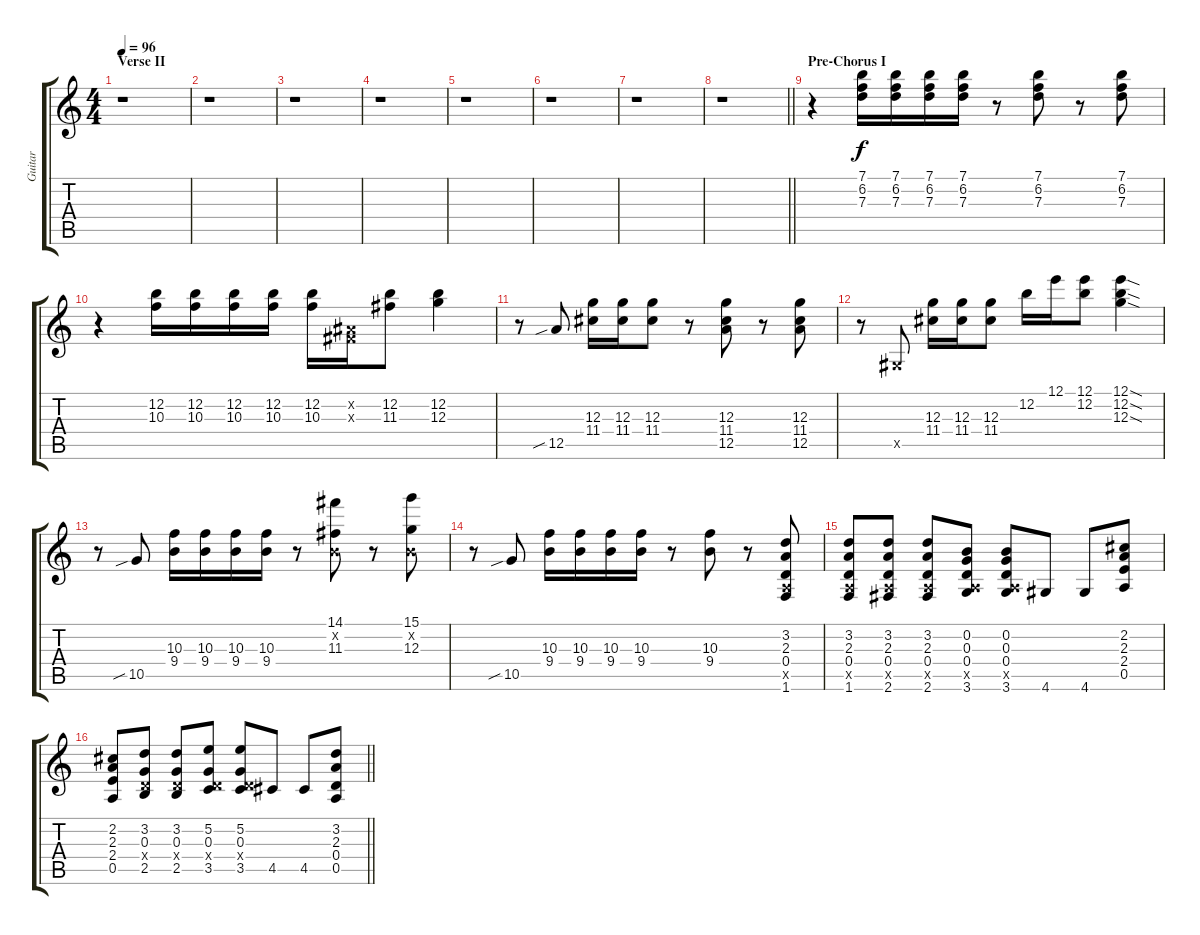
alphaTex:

\track ("Guitar" "Guitar") {instrument electricguitarclean}
\staff {score tabs}
\tuning (E4 B3 G3 D3 A2 E2) {hide}
\ts (4 4)
\section ("" "Verse II")
\tempo 96
\clef g2
\ks c
r.1{dy f} |
r.1 |
r.1 |
r.1 |
r.1 |
r.1 |
r.1 |
\barLineRight lightlight
r.1 |
\section ("" "Pre-Chorus I")
r.4 (7.1 6.2 7.3).16 (7.1 6.2 7.3).16 (7.1 6.2 7.3).16 (7.1 6.2 7.3).16 r.8 (7.1 6.2 7.3).8 r.8 (7.1 6.2 7.3).8 |
r.4 (12.2 10.3).16 (12.2 10.3).16 (12.2 10.3).16 (12.2 10.3).16 (12.2 10.3).16 (-1.2{x} -1.3{x}).16 (12.2 11.3).8 (12.2 12.3).4 |
r.8 12.5{sib}.8 (12.3 11.4).16 (12.3 11.4).16 (12.3 11.4).8 r.8 (12.3 11.4 12.5).8 r.8 (12.3 11.4 12.5).8 |
r.8 -1.5{x}.8 (12.3 11.4).16 (12.3 11.4).16 (12.3 11.4).8 12.2.16 12.1.16 (12.1 12.2).8 (12.1{sod} 12.2{sod} 12.3{sod}).4 |
r.8 10.5{sib}.8 (10.3 9.4).16 (10.3 9.4).16 (10.3 9.4).16 (10.3 9.4).16 r.8 (14.1 0.2{x} 11.3).8 r.8 (15.1 0.2{x} 12.3).8 |
r.8 10.5{sib}.8 (10.3 9.4).16 (10.3 9.4).16 (10.3 9.4).16 (10.3 9.4).16 r.8 (10.3 9.4).8 r.8 (3.2 2.3 0.4 0.5{x} 1.6).8 |
(3.2 2.3 0.4 0.5{x} 1.6).8 (3.2 2.3 0.4 0.5{x} 2.6).8 (3.2 2.3 0.4 0.5{x} 2.6).8 (0.2 0.3 0.4 0.5{x} 3.6).8 (0.2 0.3 0.4 0.5{x} 3.6).8 4.6.8 4.6.8 (2.2 2.3 2.4 0.5).8 |
\barLineRight lightlight
(2.2 2.3 2.4 0.5).8 (3.2 0.3 0.4{x} 2.5).8 (3.2 0.3 0.4{x} 2.5).8 (5.2 0.3 0.4{x} 3.5).8 (5.2 0.3 0.4{x} 3.5).8 4.5.8 4.5.8 (3.2 2.3 0.4 0.5).8
